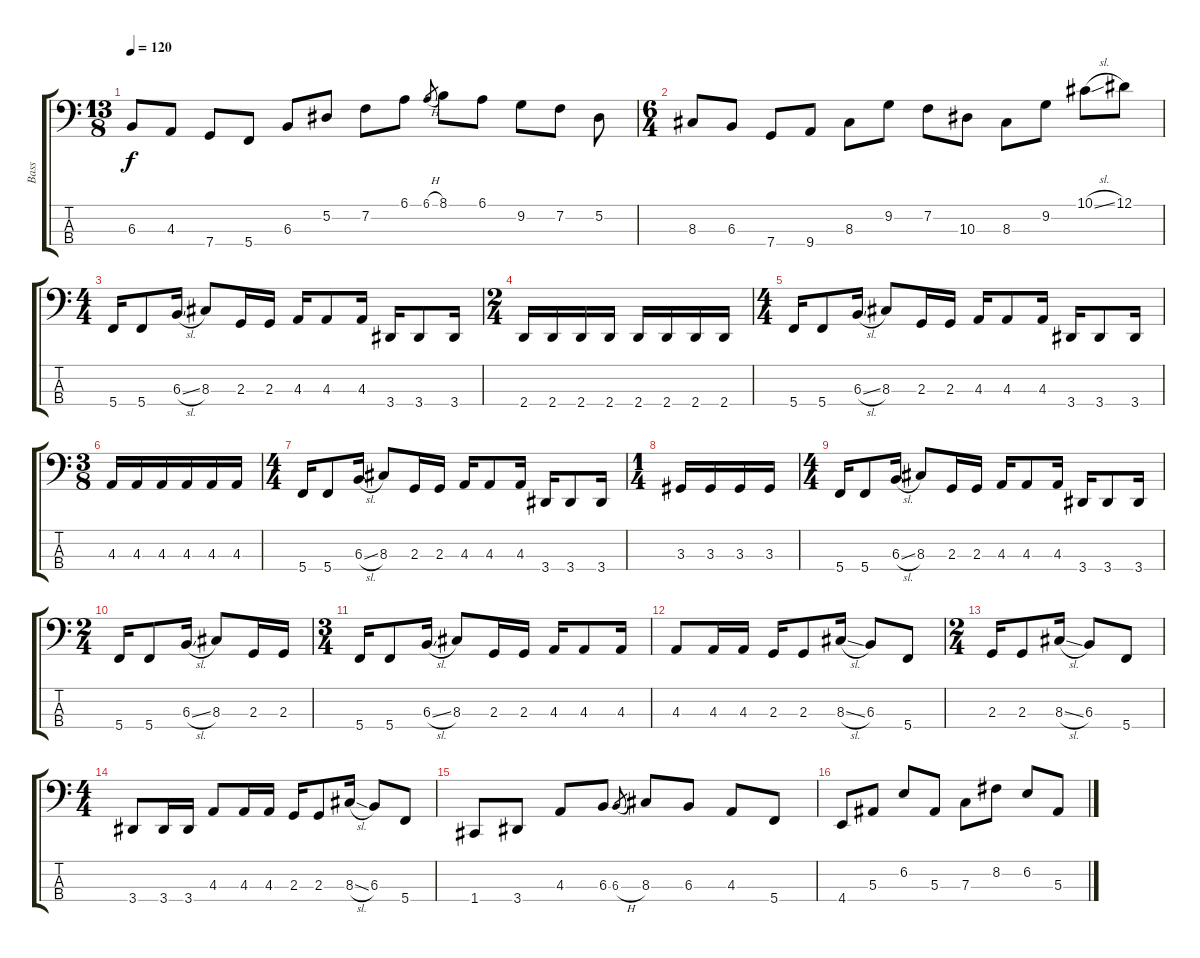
\track ("Bass" "Bass") {instrument electricbassfinger}
\staff {score tabs}
\tuning (Eb2 Bb1 F1 C1) {hide}
\ts (13 8)
\tempo 120
\clef f4
\ks c
6.3.8{dy f} 4.3.8 7.4.8 5.4.8 6.3.8 5.2.8 7.2.8 6.1.8 6.1{h}.8{gr} 8.1.8 6.1.8 9.2.8 7.2.8 5.2.8 |
\ts (6 4)
8.3.8 6.3.8 7.4.8 9.4.8 8.3.8 9.2.8 7.2.8 10.3.8 8.3.8 9.2.8 10.1{sl}.8 12.1.8 |
\ts (4 4)
5.4.16{instrument electricbasspick} 5.4.8 6.3{sl}.16 8.3.8 2.3.16 2.3.16 4.3.16 4.3.8 4.3.16 3.4.16 3.4.8 3.4.16 |
\ts (2 4)
2.4.16 2.4.16 2.4.16 2.4.16 2.4.16 2.4.16 2.4.16 2.4.16 |
\ts (4 4)
5.4.16 5.4.8 6.3{sl}.16 8.3.8 2.3.16 2.3.16 4.3.16 4.3.8 4.3.16 3.4.16 3.4.8 3.4.16 |
\ts (3 8)
4.3.16 4.3.16 4.3.16 4.3.16 4.3.16 4.3.16 |
\ts (4 4)
5.4.16 5.4.8 6.3{sl}.16 8.3.8 2.3.16 2.3.16 4.3.16 4.3.8 4.3.16 3.4.16 3.4.8 3.4.16 |
\ts (1 4)
3.3.16 3.3.16 3.3.16 3.3.16 |
\ts (4 4)
5.4.16 5.4.8 6.3{sl}.16 8.3.8 2.3.16 2.3.16 4.3.16 4.3.8 4.3.16 3.4.16 3.4.8 3.4.16 |
\ts (2 4)
5.4.16 5.4.8 6.3{sl}.16 8.3.8 2.3.16 2.3.16 |
\ts (3 4)
5.4.16 5.4.8 6.3{sl}.16 8.3.8 2.3.16 2.3.16 4.3.16 4.3.8 4.3.16 |
4.3.8 4.3.16 4.3.16 2.3.16 2.3.8 8.3{sl}.16 6.3.8 5.4.8 |
\ts (2 4)
2.3.16 2.3.8 8.3{sl}.16 6.3.8 5.4.8 |
\ts (4 4)
3.4.8 3.4.16 3.4.16 4.3.8 4.3.16 4.3.16 2.3.16 2.3.8 8.3{sl}.16 6.3.8 5.4.8 |
1.4.8{instrument electricbassfinger} 3.4.8 4.3.8 6.3.8 6.3{h}.8{gr} 8.3.8 6.3.8 4.3.8 5.4.8 |
4.4.8 5.3.8 6.2.8 5.3.8 7.3.8 8.2.8 6.2.8 5.3.8
